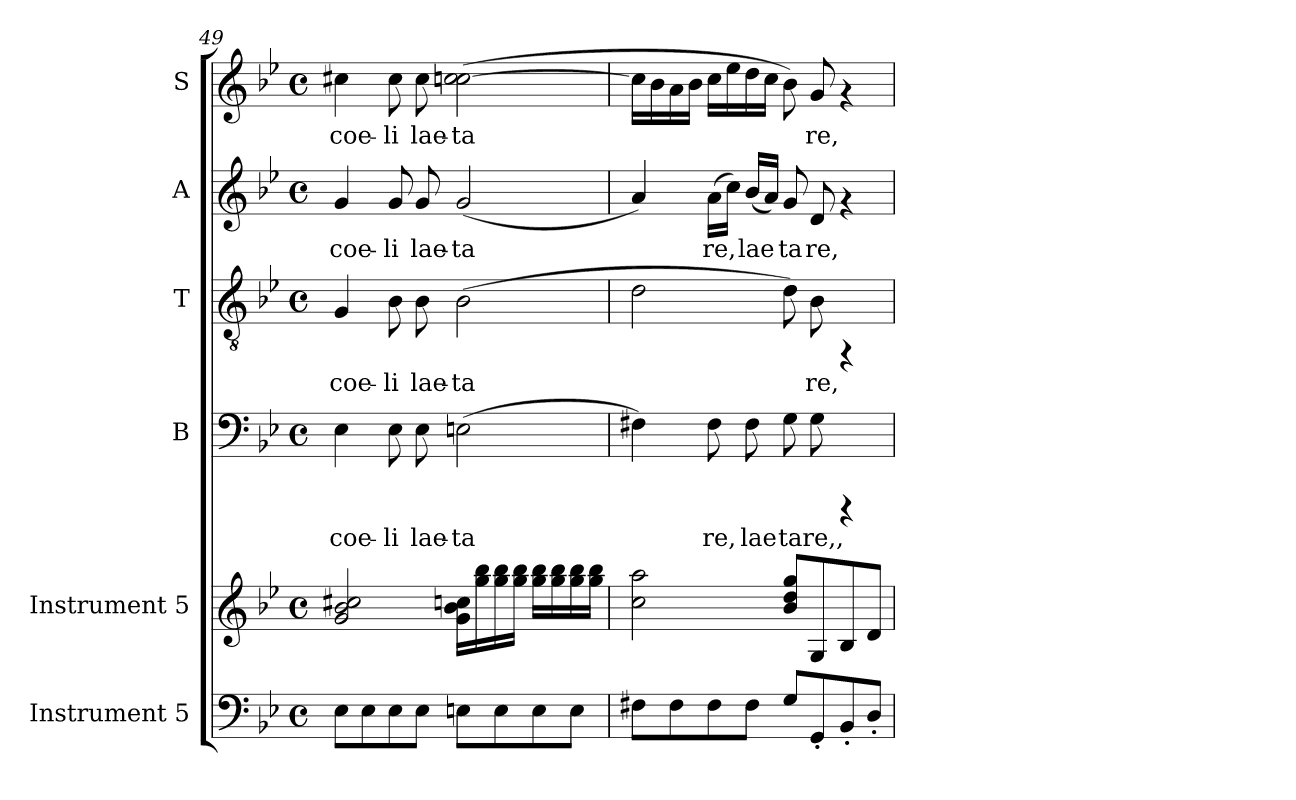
**kern	**kern	**kern	**text	**kern	**text	**kern	**text	**kern	**text
*part6	*part5	*part4	*part4	*part3	*part3	*part2	*part2	*part1	*part1
*staff6	*staff5	*staff4	*staff4	*staff3	*staff3	*staff2	*staff2	*staff1	*staff1
*I"Instrument 5	*I"Instrument 5	*I"B	*	*I"T	*	*I"A	*	*I"S	*
*	*	*I'B	*	*I'T	*	*I'A	*	*I'S	*
*clefF4	*clefG2	*clefF4	*	*clefGv2	*	*clefG2	*	*clefG2	*
*k[b-e-]	*k[b-e-]	*k[b-e-]	*	*k[b-e-]	*	*k[b-e-]	*	*k[b-e-]	*
*B-:	*B-:	*B-:	*	*B-:	*	*B-:	*	*B-:	*
*M4/4	*M4/4	*M4/4	*	*M4/4	*	*M4/4	*	*M4/4	*
*met(c)	*met(c)	*met(c)	*	*met(c)	*	*met(c)	*	*met(c)	*
=49	=49	=49	=49	=49	=49	=49	=49	=49	=49
!	!	!	!LO:LY:b:cj	!	!LO:LY:b:cj	!	!LO:LY:b:cj	!	!LO:LY:b:cj
8E-\L	2b-/ 2g/ 2cc#X/	4E-\	coe-	4G/	coe-	4g/	coe-	4cc#X\	coe-
8E-\	.	.	.	.	.	.	.	.	.
!	!	!	!LO:LY:b:cj	!	!LO:LY:b:cj	!	!LO:LY:b:cj	!	!LO:LY:b:cj
8E-\	.	8E-\	-li	8B-\	-li	8g/	-li	8cc#\	-li
!	!	!	!LO:LY:b:cj	!	!LO:LY:b:cj	!	!LO:LY:b:cj	!	!LO:LY:b:cj
8E-\J	.	8E-\	lae-	8B-\	lae-	8g/	lae-	8cc#\	lae-
!	!	!	!LO:LY:b:cj	!	!LO:LY:b:cj	!	!LO:LY:b:cj	!	!LO:LY:b:cj
8En\L	16ccn\ 16b-\ 16g\L	(>2En\	-ta-	(>2B-\	-ta-	(<2g/	-ta-	(>2ccn\ [>2ccn\	-ta-
.	16gg\ 16bb-\	.	.	.	.	.	.	.	.
8E\	16bb-\ 16gg\	.	.	.	.	.	.	.	.
.	16gg\ 16bb-\J	.	.	.	.	.	.	.	.
8E\	16bb-\ 16gg\L	.	.	.	.	.	.	.	.
.	16bb-\ 16gg\	.	.	.	.	.	.	.	.
8E\J	16bb-\ 16gg\	.	.	.	.	.	.	.	.
.	16bb-\ 16gg\J	.	.	.	.	.	.	.	.
!!LO:PB:g=z
=50	=50	=50	=50	=50	=50	=50	=50	=50	=50
!	!	!	!LO:LY:b:cj	!	!LO:LY:b:cj	!	!LO:LY:b:cj	!	!LO:LY:b:cj
8F#X\L	2aa\ 2cc\	4F#X\)	--	2d\	--	4a/)	--	16cc\L]	--
!	!	!	!	!	!	!	!	!	!LO:LY:b:cj
.	.	.	.	.	.	.	.	16b-\	--
!	!	!	!	!	!	!	!	!	!LO:LY:b:cj
8F#\	.	.	.	.	.	.	.	16a\	--
!	!	!	!	!	!	!	!	!	!LO:LY:b:cj
.	.	.	.	.	.	.	.	16b-\J	--
!	!	!	!LO:LY:b:cj	!	!	!	!LO:LY:b:cj	!	!LO:LY:b:cj
8F#\	.	8F#\	-re,	.	.	(>16a\L	-re,	16cc\L	--
!	!	!	!	!	!	!	!LO:LY:b:cj	!	!LO:LY:b:cj
.	.	.	.	.	.	16cc\J)	.	16ee-\	--
!	!	!	!LO:LY:b:cj	!	!	!	!LO:LY:b:cj	!	!LO:LY:b:cj
8F#\J	.	8F#\	lae	.	.	(<16b-/L	lae-	16dd\	--
!	!	!	!	!	!	!	!LO:LY:b:cj	!	!LO:LY:b:cj
.	.	.	.	.	.	16a/J)	--	16cc\J	--
!	!	!	!LO:LY:b:cj	!	!LO:LY:b:cj	!	!LO:LY:b:cj	!	!LO:LY:b:cj
8G/L	8gg/ 8dd/ 8b-/L	8G\	tare,,	8d\)	--	8g/	-ta	8b-\)	--
!	!	!	!LO:LY:b:cj	!	!LO:LY:b:cj	!	!LO:LY:b:cj	!	!LO:LY:b:cj
8GG'</	8G/	8G\	.	8B-\	-re,	8d/	re,	8g/	-re,
8BB-'</	8B-/	4rCCC	.	4rFF	.	4rf	.	4rf	.
8D'</J	8d/J	.	.	.	.	.	.	.	.
=	=	=	=	=	=	=	=	=	=
*-	*-	*-	*-	*-	*-	*-	*-	*-	*-
